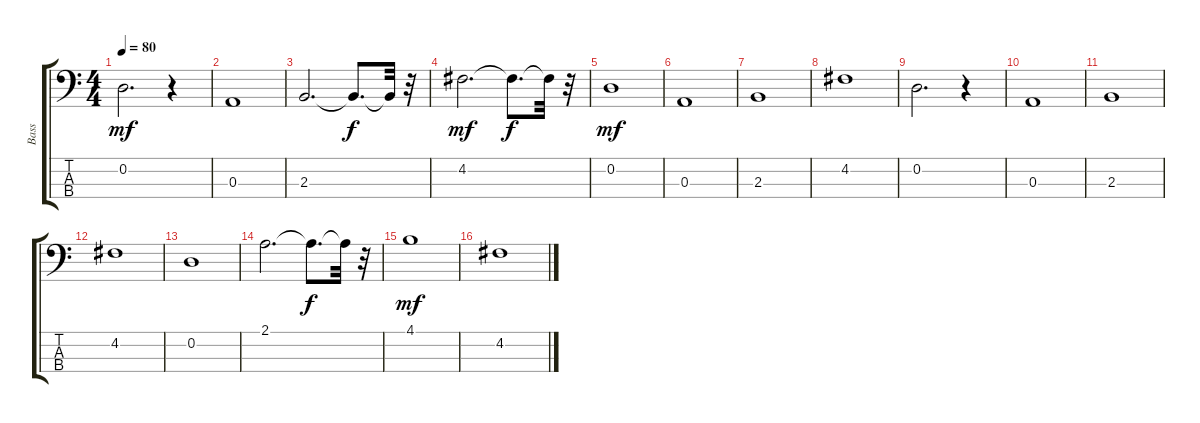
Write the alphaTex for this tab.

\track ("Bass" "Bass") {instrument contrabass}
\staff {score tabs}
\tuning (G2 D2 A1 E1) {hide}
\ts (4 4)
\tempo 80
\clef f4
\ks c
0.2.2{d dy mf} r.4 |
0.3.1 |
2.3.2{d} 2.3{t}.8{d dy f} 2.3{t}.32 r.32 |
4.2.2{d dy mf} 4.2{t}.8{d dy f} 4.2{t}.32 r.32 |
0.2.1{dy mf} |
0.3.1 |
2.3.1 |
4.2.1 |
0.2.2{d} r.4 |
0.3.1 |
2.3.1 |
4.2.1 |
0.2.1 |
2.1.2{d} 2.1{t}.8{d dy f} 2.1{t}.32 r.32 |
4.1.1{dy mf} |
4.2.1
